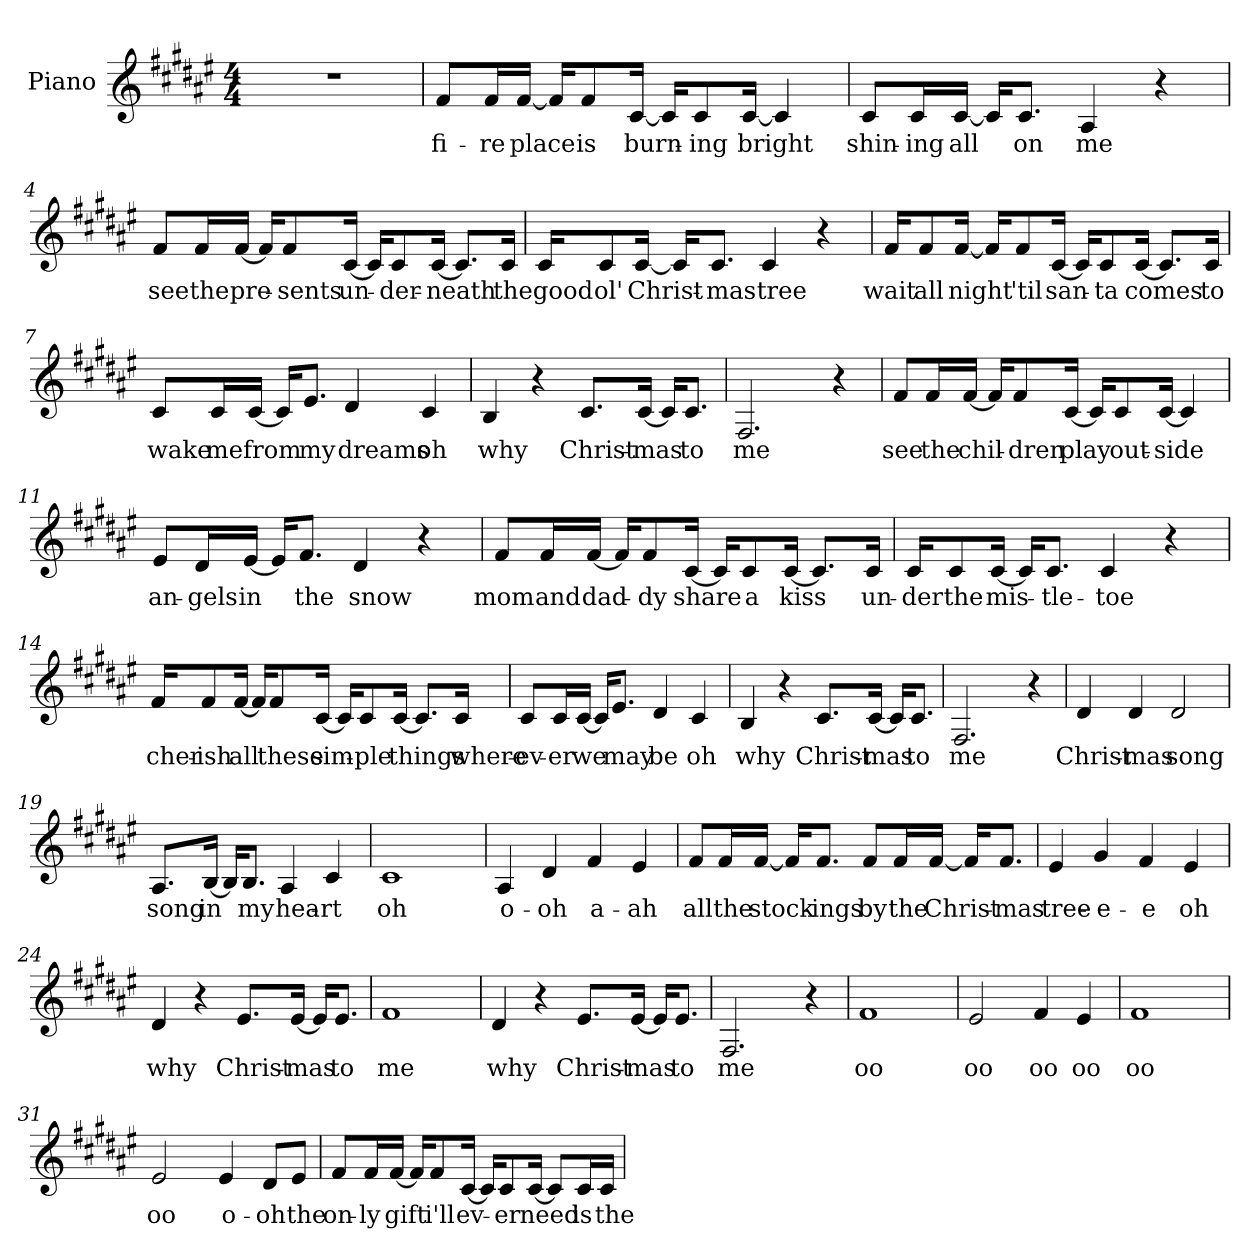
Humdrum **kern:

**kern	**text
*part1	*part1
*staff1	*staff1
*I"Piano	*
*I'Pno.	*
*clefG2	*
*k[f#c#g#d#a#e#]	*
*M4/4	*
*MM80	*
=1	=1
1r	.
=2	=2
!	!LO:LY:b
8f#/L	fi-
!	!LO:LY:b
16f#/L	-re
!	!LO:LY:b
[16f#/JJ	place
16f#/KL]	.
!	!LO:LY:b
8f#/	is
!	!LO:LY:b
[16c#/Jk	burn-
16c#/KL]	.
!	!LO:LY:b
8c#/	-ing
!	!LO:LY:b
[16c#/Jk	bright
4c#/]	.
=3	=3
!	!LO:LY:b
8c#/L	shin-
!	!LO:LY:b
16c#/L	-ing
!	!LO:LY:b
[16c#/JJ	all
16c#/KL]	.
!	!LO:LY:b
8.c#/J	on
!	!LO:LY:b
4A#/	me
4r	.
!!LO:LB:g=z
=4	=4
!	!LO:LY:b
8f#/L	see
!	!LO:LY:b
16f#/L	the
!	!LO:LY:b
[16f#/JJ	pre-
16f#/KL]	.
!	!LO:LY:b
8f#/	-sents
!	!LO:LY:b
[16c#/Jk	un-
16c#/KL]	.
!	!LO:LY:b
8c#/	-der-
!	!LO:LY:b
[16c#/Jk	-neath
8.c#/L]	.
!	!LO:LY:b
16c#/Jk	the
=5	=5
!	!LO:LY:b
16c#/KL	good
!	!LO:LY:b
8c#/	ol'
!	!LO:LY:b
[16c#/Jk	Christ-
16c#/KL]	.
!	!LO:LY:b
8.c#/J	-mas
!	!LO:LY:b
4c#/	tree
4r	.
!!LO:LB:g=z
=6	=6
!	!LO:LY:b
16f#/KL	wait
!	!LO:LY:b
8f#/	all
!	!LO:LY:b
[16f#/Jk	night
16f#/KL]	.
!	!LO:LY:b
8f#/	'til
!	!LO:LY:b
[16c#/Jk	san-
16c#/KL]	.
!	!LO:LY:b
8c#/	-ta
!	!LO:LY:b
[16c#/Jk	comes
8.c#/L]	.
!	!LO:LY:b
16c#/Jk	to
=7	=7
!	!LO:LY:b
8c#/L	wake
!	!LO:LY:b
16c#/L	me
!	!LO:LY:b
[16c#/JJ	from
16c#/KL]	.
!	!LO:LY:b
8.e#/J	my
!	!LO:LY:b
4d#/	dreams
!	!LO:LY:b
4c#/	oh
!!LO:LB:g=z
=8	=8
!	!LO:LY:b
4B/	why
4r	.
!	!LO:LY:b
8.c#/L	Christ-
!	!LO:LY:b
[16c#/Jk	-mas
16c#/KL]	.
!	!LO:LY:b
8.c#/J	to
=9	=9
!	!LO:LY:b
2.F#/	me
4r	.
=10	=10
!	!LO:LY:b
8f#/L	see
!	!LO:LY:b
16f#/L	the
!	!LO:LY:b
[16f#/JJ	chil-
16f#/KL]	.
!	!LO:LY:b
8f#/	-dren
!	!LO:LY:b
[16c#/Jk	play
16c#/KL]	.
!	!LO:LY:b
8c#/	out-
!	!LO:LY:b
[16c#/Jk	-side
4c#/]	.
!!LO:LB:g=z
=11	=11
!	!LO:LY:b
8e#/L	an-
!	!LO:LY:b
16d#/L	-gels
!	!LO:LY:b
[16e#/JJ	in
16e#/KL]	.
!	!LO:LY:b
8.f#/J	the
!	!LO:LY:b
4d#/	snow
4r	.
=12	=12
!	!LO:LY:b
8f#/L	mom
!	!LO:LY:b
16f#/L	and
!	!LO:LY:b
[16f#/JJ	dad-
16f#/KL]	.
!	!LO:LY:b
8f#/	-dy
!	!LO:LY:b
[16c#/Jk	share
16c#/KL]	.
!	!LO:LY:b
8c#/	a
!	!LO:LY:b
[16c#/Jk	kiss
8.c#/L]	.
!	!LO:LY:b
16c#/Jk	un-
!!LO:LB:g=z
=13	=13
!	!LO:LY:b
16c#/KL	-der
!	!LO:LY:b
8c#/	the
!	!LO:LY:b
[16c#/Jk	mis-
16c#/KL]	.
!	!LO:LY:b
8.c#/J	-tle-
!	!LO:LY:b
4c#/	-toe
4r	.
=14	=14
!	!LO:LY:b
16f#/KL	cher-
!	!LO:LY:b
8f#/	-ish
!	!LO:LY:b
[16f#/Jk	all
16f#/KL]	.
!	!LO:LY:b
8f#/	these
!	!LO:LY:b
[16c#/Jk	sim-
16c#/KL]	.
!	!LO:LY:b
8c#/	-ple
!	!LO:LY:b
[16c#/Jk	things
8.c#/L]	.
!	!LO:LY:b
16c#/Jk	where-
!!LO:LB:g=z
=15	=15
!	!LO:LY:b
8c#/L	-ev-
!	!LO:LY:b
16c#/L	-er
!	!LO:LY:b
[16c#/JJ	we
16c#/KL]	.
!	!LO:LY:b
8.e#/J	may
!	!LO:LY:b
4d#/	be
!	!LO:LY:b
4c#/	oh
=16	=16
!	!LO:LY:b
4B/	why
4r	.
!	!LO:LY:b
8.c#/L	Christ-
!	!LO:LY:b
[16c#/Jk	-mas
16c#/KL]	.
!	!LO:LY:b
8.c#/J	to
=17	=17
!	!LO:LY:b
2.F#/	me
4r	.
=18	=18
!	!LO:LY:b
4d#/	Christ-
!	!LO:LY:b
4d#/	-mas
!	!LO:LY:b
2d#/	song
!!LO:LB:g=z
=19	=19
!	!LO:LY:b
8.A#/L	song
!	!LO:LY:b
[16B/Jk	in
16B/KL]	.
!	!LO:LY:b
8.B/J	my
!	!LO:LY:b
4A#/	hea-
!	!LO:LY:b
4c#/	-rt
=20	=20
!	!LO:LY:b
1c#	oh
=21	=21
!	!LO:LY:b
4A#/	o-
!	!LO:LY:b
4d#/	-oh
!	!LO:LY:b
4f#/	a-
!	!LO:LY:b
4e#/	-ah
=22	=22
!	!LO:LY:b
8f#/L	-all
!	!LO:LY:b
16f#/L	the
!	!LO:LY:b
[16f#/JJ	stock-
16f#/KL]	.
!	!LO:LY:b
8.f#/J	-ings
!	!LO:LY:b
8f#/L	by
!	!LO:LY:b
16f#/L	the
!	!LO:LY:b
[16f#/JJ	Christ-
16f#/KL]	.
!	!LO:LY:b
8.f#/J	-mas
!!LO:LB:g=z
=23	=23
!	!LO:LY:b
4e#/	tree-
!	!LO:LY:b
4g#/	-e-
!	!LO:LY:b
4f#/	-e
!	!LO:LY:b
4e#/	oh
=24	=24
!	!LO:LY:b
4d#/	why
4r	.
!	!LO:LY:b
8.e#/L	Christ-
!	!LO:LY:b
[16e#/Jk	-mas
16e#/KL]	.
!	!LO:LY:b
8.e#/J	to
=25	=25
!	!LO:LY:b
1f#	me
=26	=26
!	!LO:LY:b
4d#/	why
4r	.
!	!LO:LY:b
8.e#/L	Christ-
!	!LO:LY:b
[16e#/Jk	-mas
16e#/KL]	.
!	!LO:LY:b
8.e#/J	to
=27	=27
!	!LO:LY:b
2.F#/	me
4r	.
=28	=28
!	!LO:LY:b
1f#	oo
!!LO:LB:g=z
=29	=29
!	!LO:LY:b
2e#/	oo
!	!LO:LY:b
4f#/	oo
!	!LO:LY:b
4e#/	oo
=30	=30
!	!LO:LY:b
1f#	oo
=31	=31
!	!LO:LY:b
2e#/	oo
!	!LO:LY:b
4e#/	o-
!	!LO:LY:b
8d#/L	-oh
!	!LO:LY:b
8e#/J	the
=32	=32
!	!LO:LY:b
8f#/L	on-
!	!LO:LY:b
16f#/L	-ly
!	!LO:LY:b
[16f#/JJ	gift
16f#/KL]	.
!	!LO:LY:b
8f#/	i'll
!	!LO:LY:b
[16c#/Jk	ev-
16c#/KL]	.
!	!LO:LY:b
8c#/	-er
!	!LO:LY:b
[16c#/Jk	need
8c#/L]	.
!	!LO:LY:b
16c#/L	is
!	!LO:LY:b
16c#/JJ	the
=	=
*-	*-
